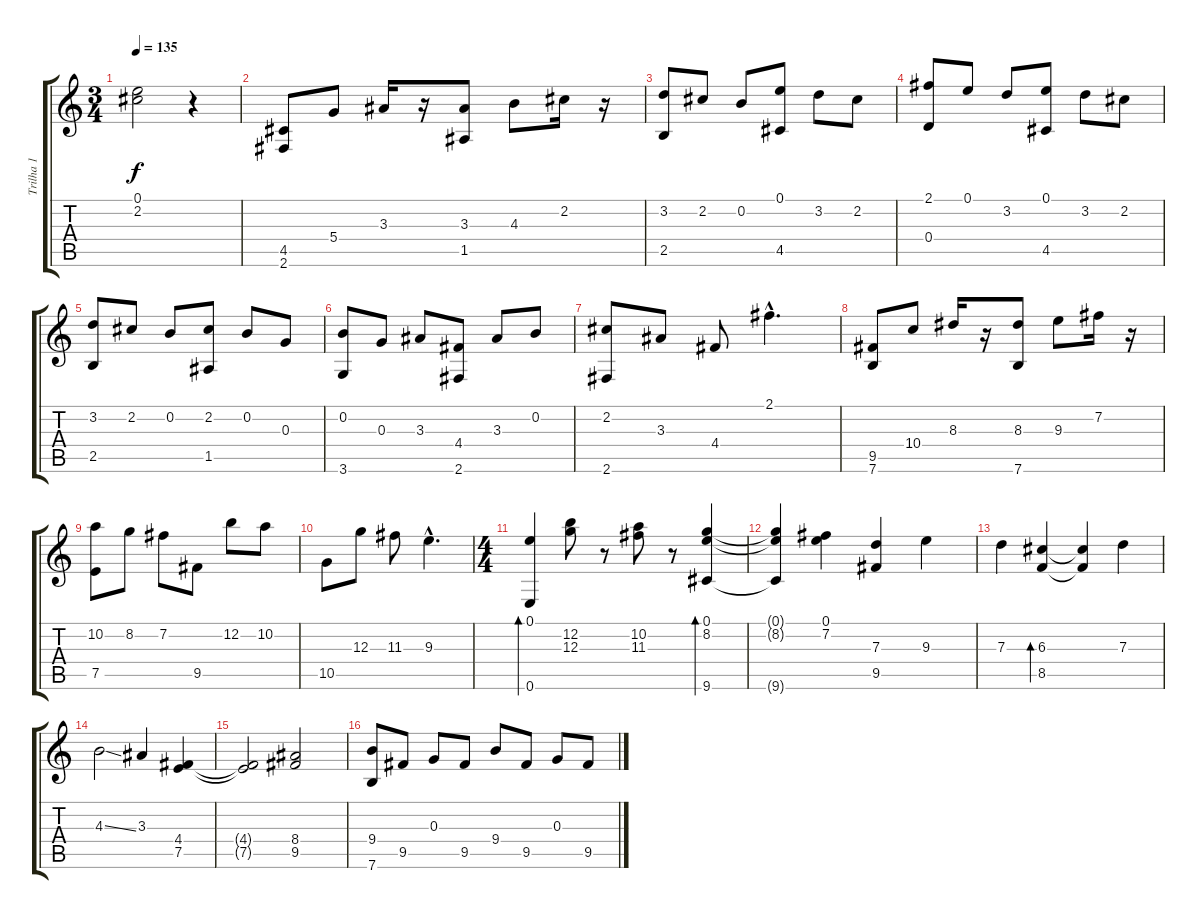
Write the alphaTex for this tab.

\track ("Trilha 1" "Trilha 1") {instrument acousticguitarsteel}
\staff {score tabs}
\tuning (E4 B3 G3 D3 A2 E2) {hide}
\ts (3 4)
\tempo 135
\clef g2
\ks c
(0.1 2.2).2{dy f} r.4 |
(4.5 2.6).8 5.4.8 3.3.16 r.16 (3.3 1.5).8 4.3.8 2.2.16 r.16 |
(3.2 2.5).8 2.2.8 0.2.8 (0.1 4.5).8 3.2.8 2.2.8 |
(2.1 0.4).8 0.1.8 3.2.8 (0.1 4.5).8 3.2.8 2.2.8 |
(3.2 2.5).8 2.2.8 0.2.8 (2.2 1.5).8 0.2.8 0.3.8 |
(0.2 3.6).8 0.3.8 3.3.8 (4.4 2.6).8 3.3.8 0.2.8 |
(2.2 2.6).8 3.3.8 4.4.8 2.1{hac}.4{d} |
(9.5 7.6).8 10.4.8 8.3.16 r.16 (8.3 7.6).8 9.3.8 7.2.16 r.16 |
(10.2 7.5).8 8.2.8 7.2.8 9.5.8 12.2.8 10.2.8 |
10.5.8 12.3.8 11.3.8 9.3{hac}.4{d} |
\ts (4 4)
(0.1 0.6).4{bd 480} (12.2 12.3).8 r.8 (10.2 11.3).8 r.8 (0.1 8.2 9.6).4{bd 480} |
(0.1{t} 8.2{t} 9.6{t}).4 (0.1 7.2).4 (7.3 9.5).4 9.3.4 |
7.3.4 (6.3 8.5).4{bd 480} (6.3{t} 8.5{t}).4 7.3.4 |
4.3{ss}.2 3.3.4 (4.4 7.5).4 |
(4.4{t} 7.5{t}).2 (8.4 9.5).2 |
(9.4 7.6).8 9.5.8 0.3.8 9.5.8 9.4.8 9.5.8 0.3.8 9.5.8
